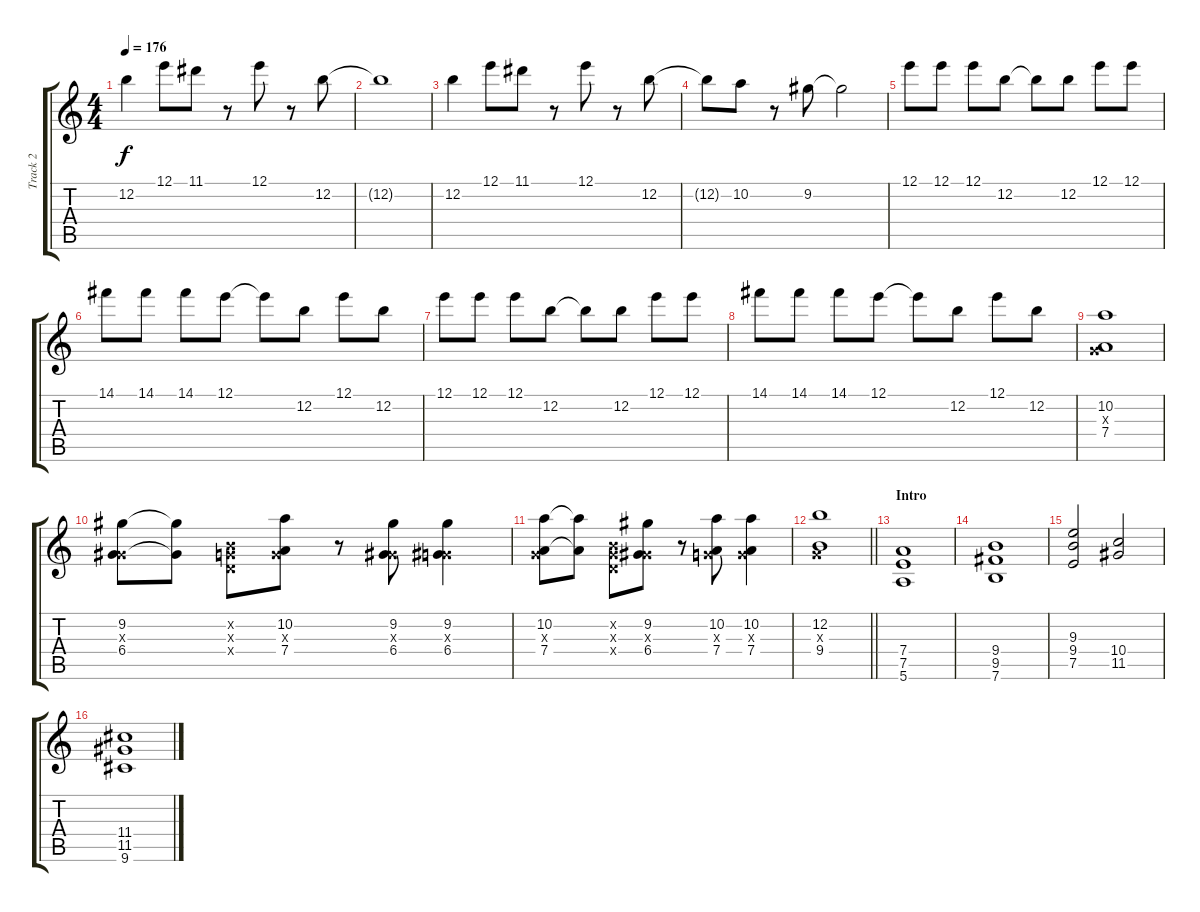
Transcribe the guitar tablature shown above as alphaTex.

\track ("Track 2" "Track 2") {instrument overdrivenguitar}
\staff {score tabs}
\tuning (E4 B3 G3 D3 A2 E2) {hide}
\ts (4 4)
\tempo 176
\clef g2
\ks c
12.2.4{dy f} 12.1.8 11.1.8 r.8 12.1.8 r.8 12.2.8 |
12.2{t}.1 |
12.2.4 12.1.8 11.1.8 r.8 12.1.8 r.8 12.2.8 |
12.2{t}.8 10.2.8 r.8 9.2.8 9.2{t}.2 |
12.1.8 12.1.8 12.1.8 12.2.8 12.2{t}.8 12.2.8 12.1.8 12.1.8 |
14.1.8 14.1.8 14.1.8 12.1.8 12.1{t}.8 12.2.8 12.1.8 12.2.8 |
12.1.8 12.1.8 12.1.8 12.2.8 12.2{t}.8 12.2.8 12.1.8 12.1.8 |
14.1.8 14.1.8 14.1.8 12.1.8 12.1{t}.8 12.2.8 12.1.8 12.2.8 |
(10.2 0.3{x} 7.4).1 |
(9.2 0.3{x} 6.4).8 (9.2{t} 6.4{t}).8 (0.2{x} 0.3{x} 0.4{x}).8 (10.2 0.3{x} 7.4).8 r.8 (9.2 0.3{x} 6.4).8 (9.2 0.3{x} 6.4).4 |
(10.2 0.3{x} 7.4).8 (10.2{t} 7.4{t}).8 (0.2{x} 0.3{x} 0.4{x}).8 (9.2 0.3{x} 6.4).8 r.8 (10.2 0.3{x} 7.4).8 (10.2 0.3{x} 7.4).4 |
\barLineRight lightlight
(12.2 0.3{x} 9.4).1 |
\section ("" "Intro")
(7.4 7.5 5.6).1 |
(9.4 9.5 7.6).1 |
(9.3 9.4 7.5).2 (10.4 11.5).2 |
(11.4 11.5 9.6).1
